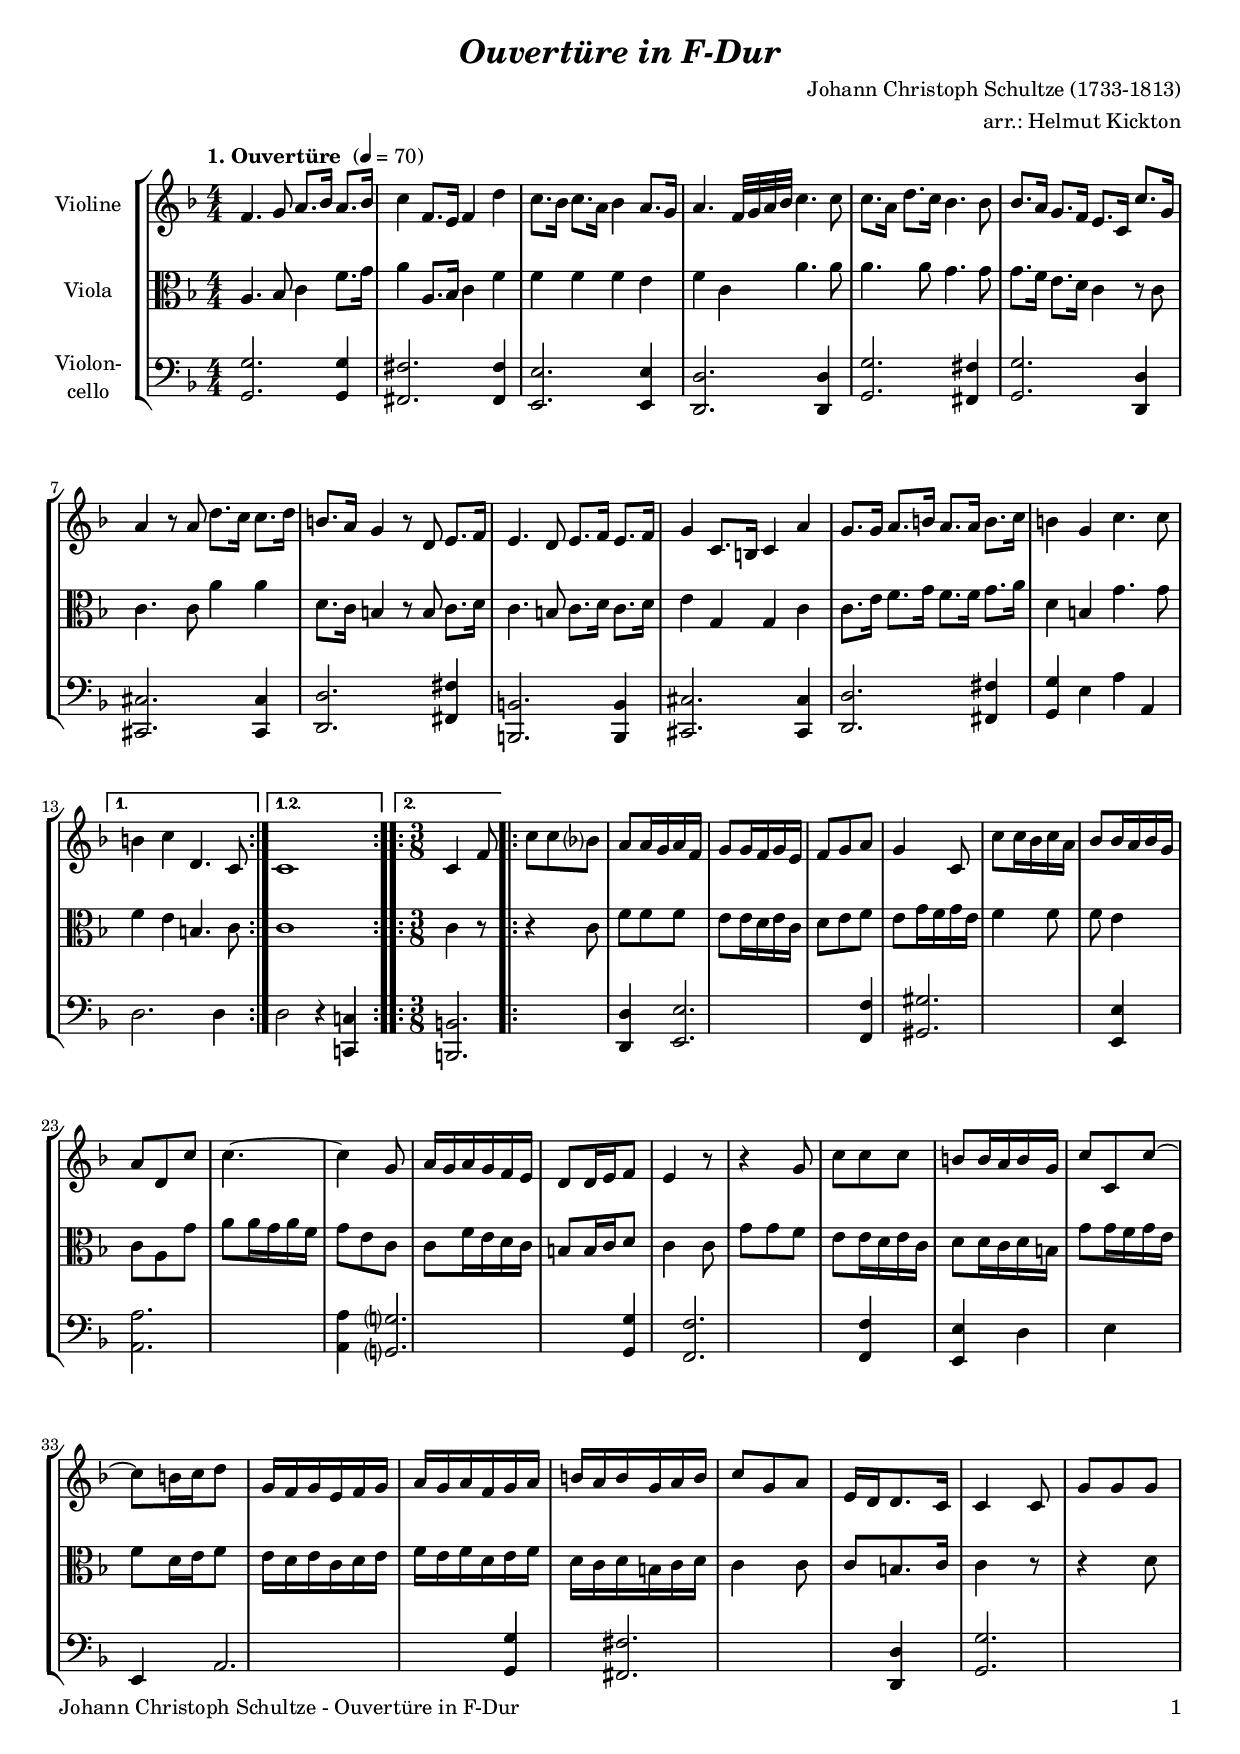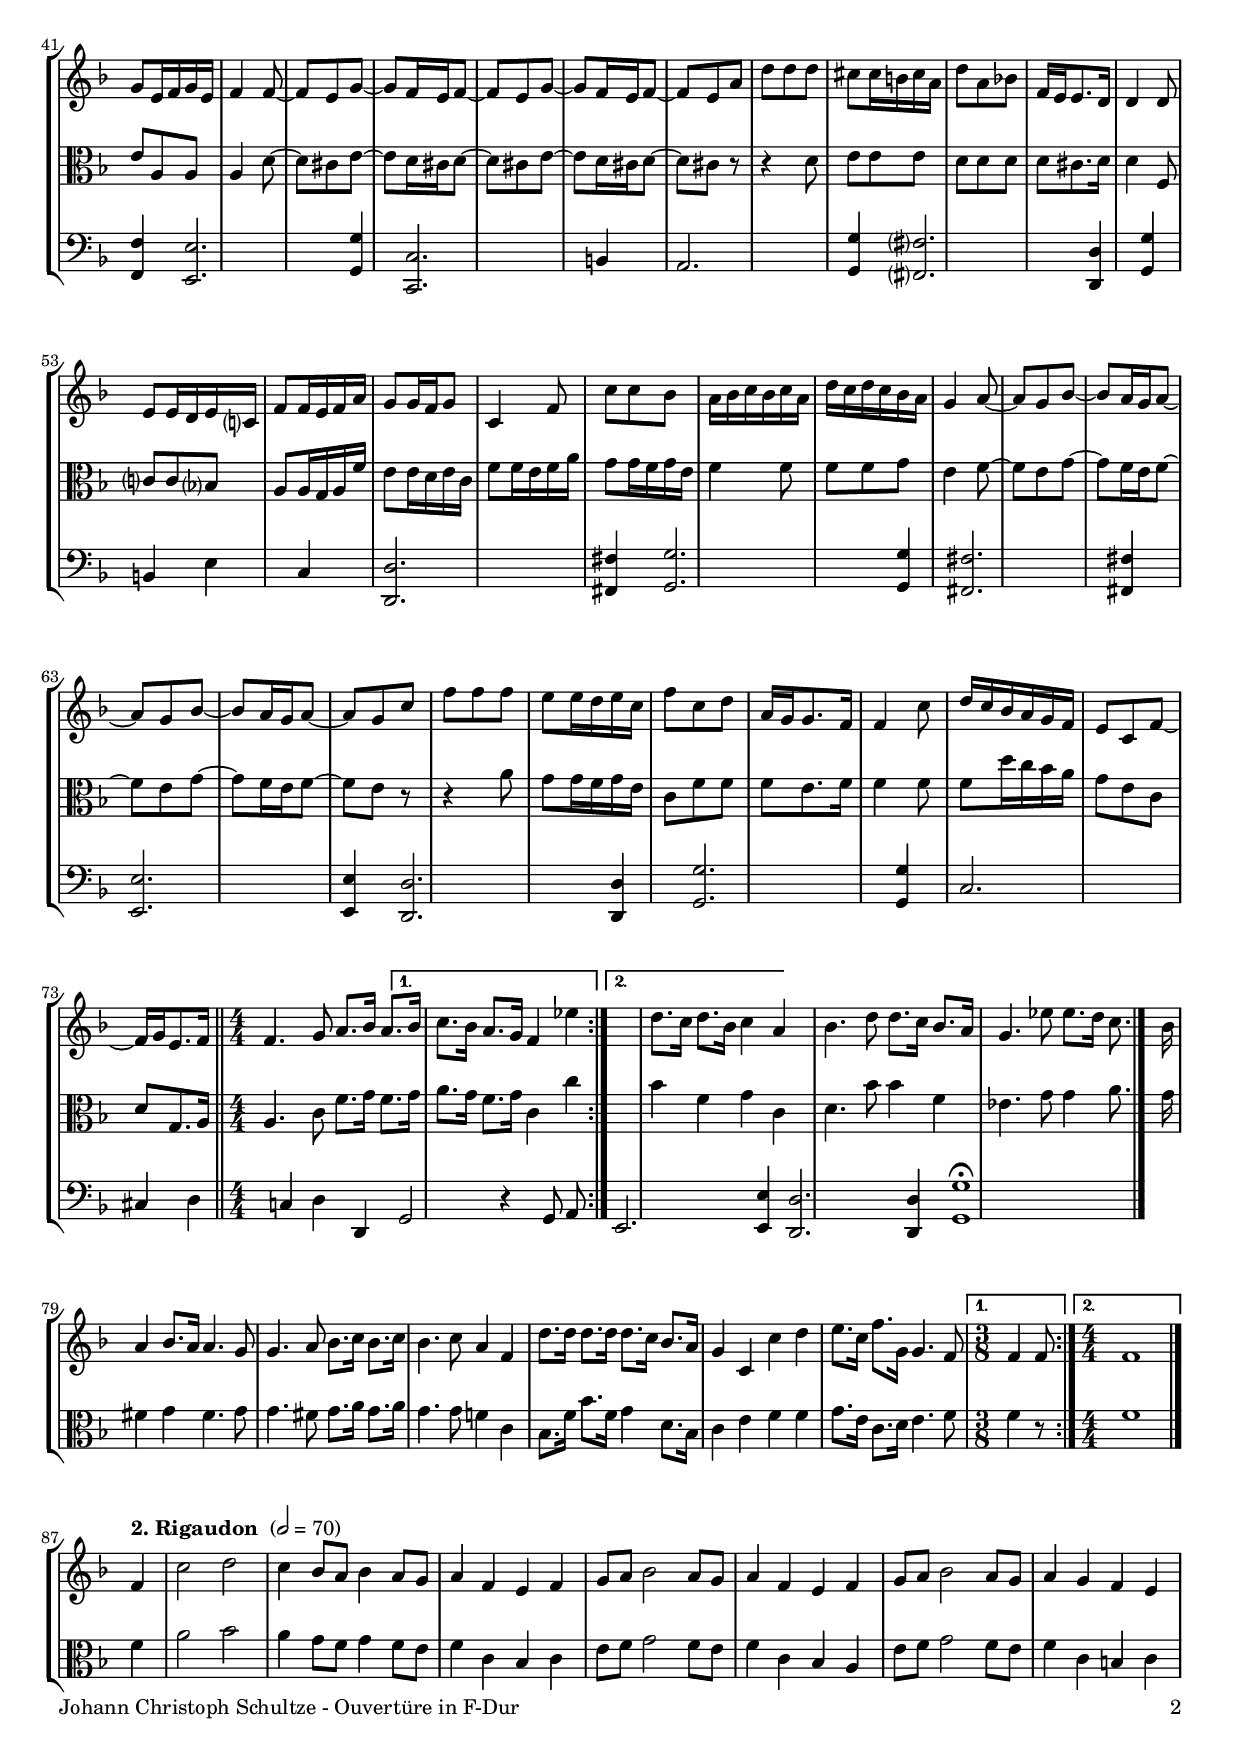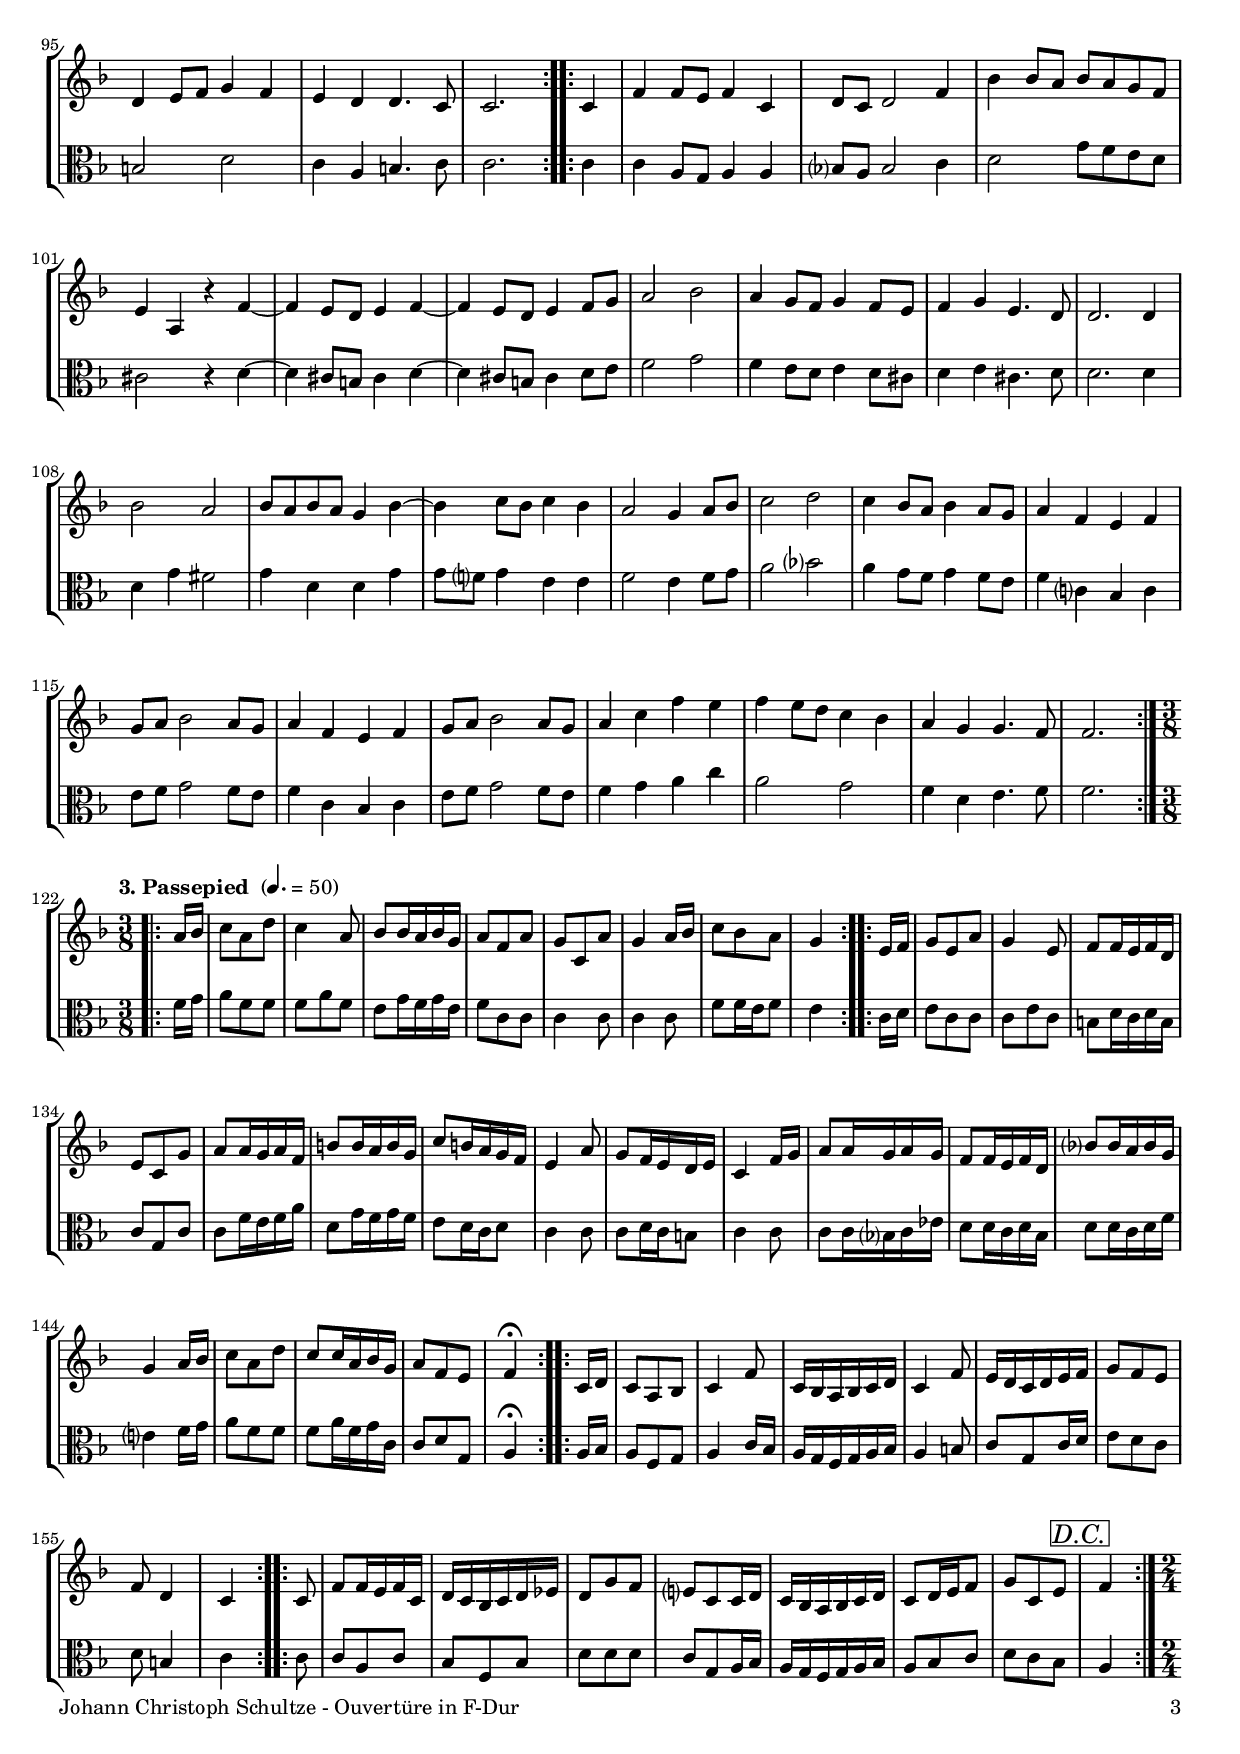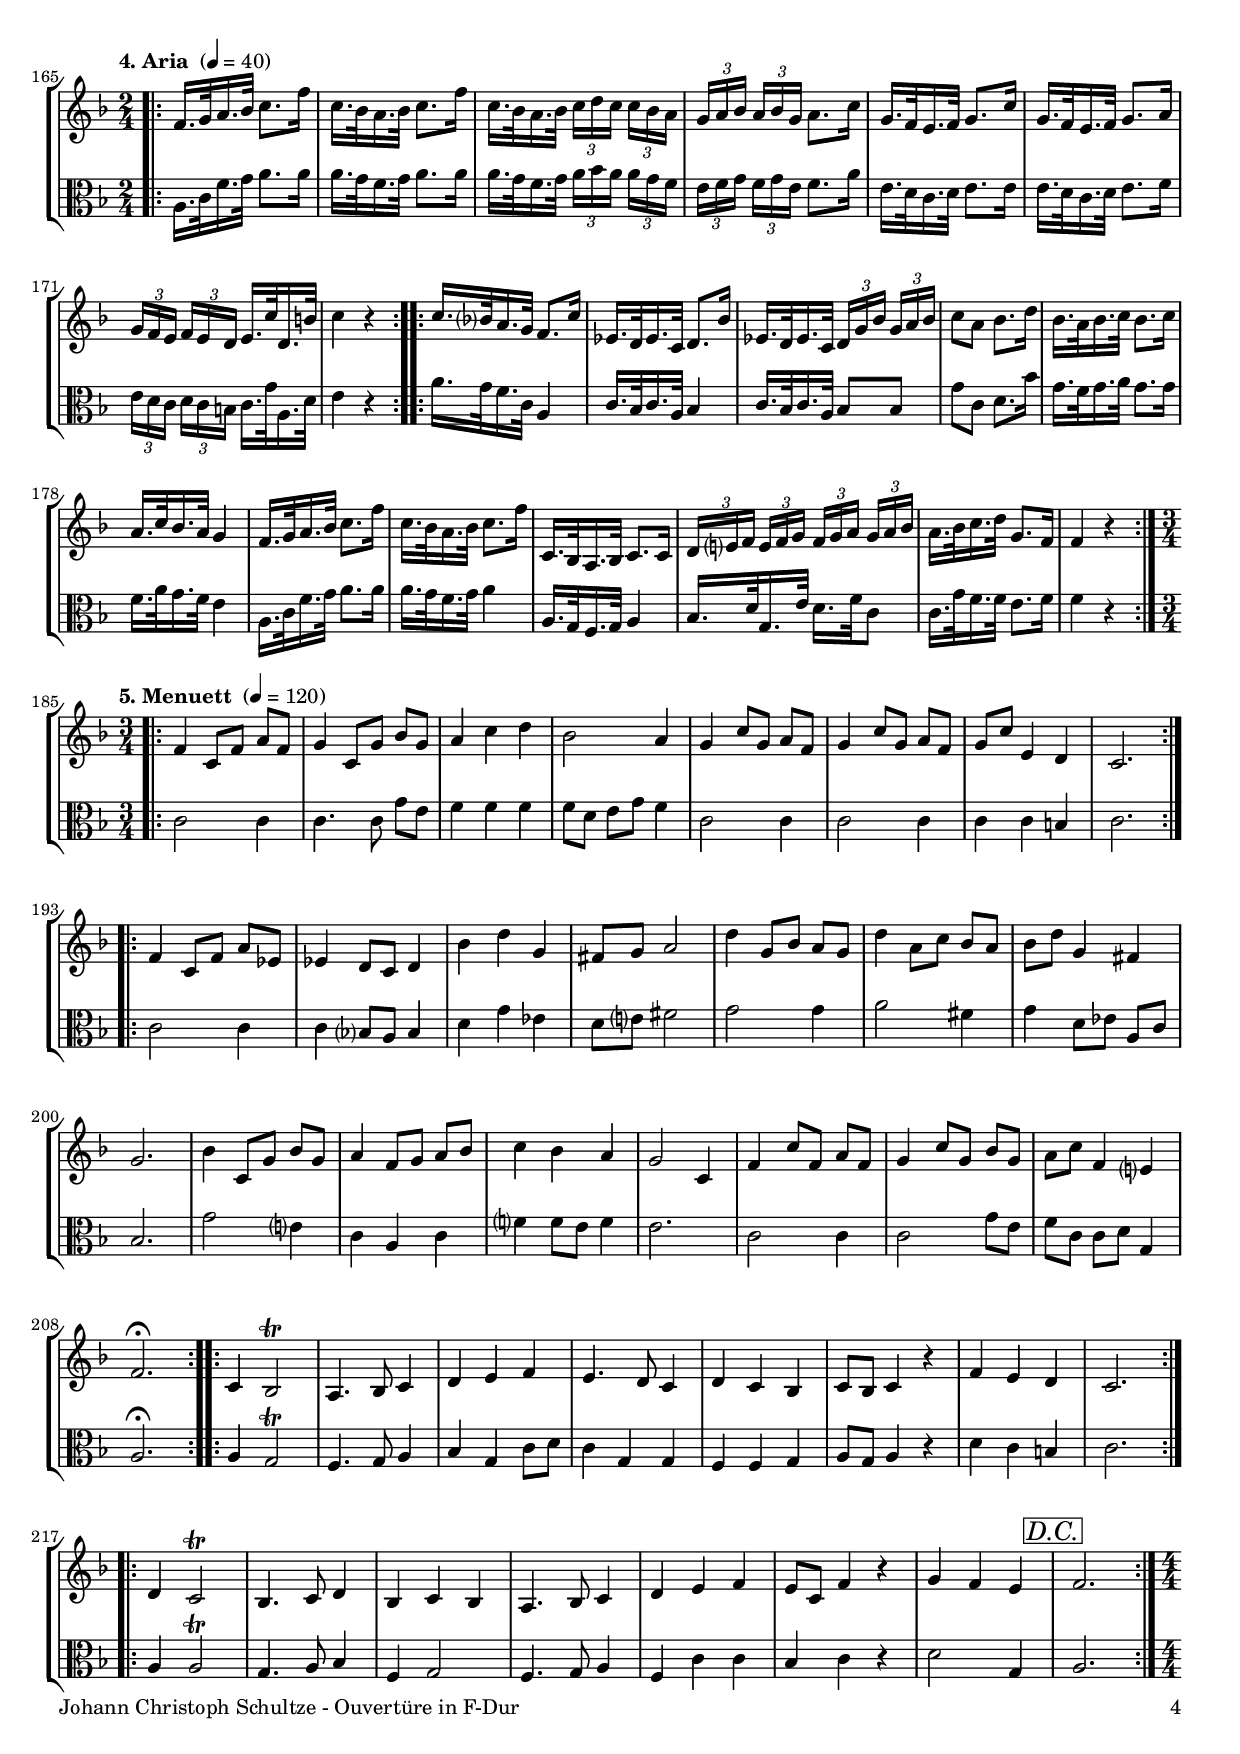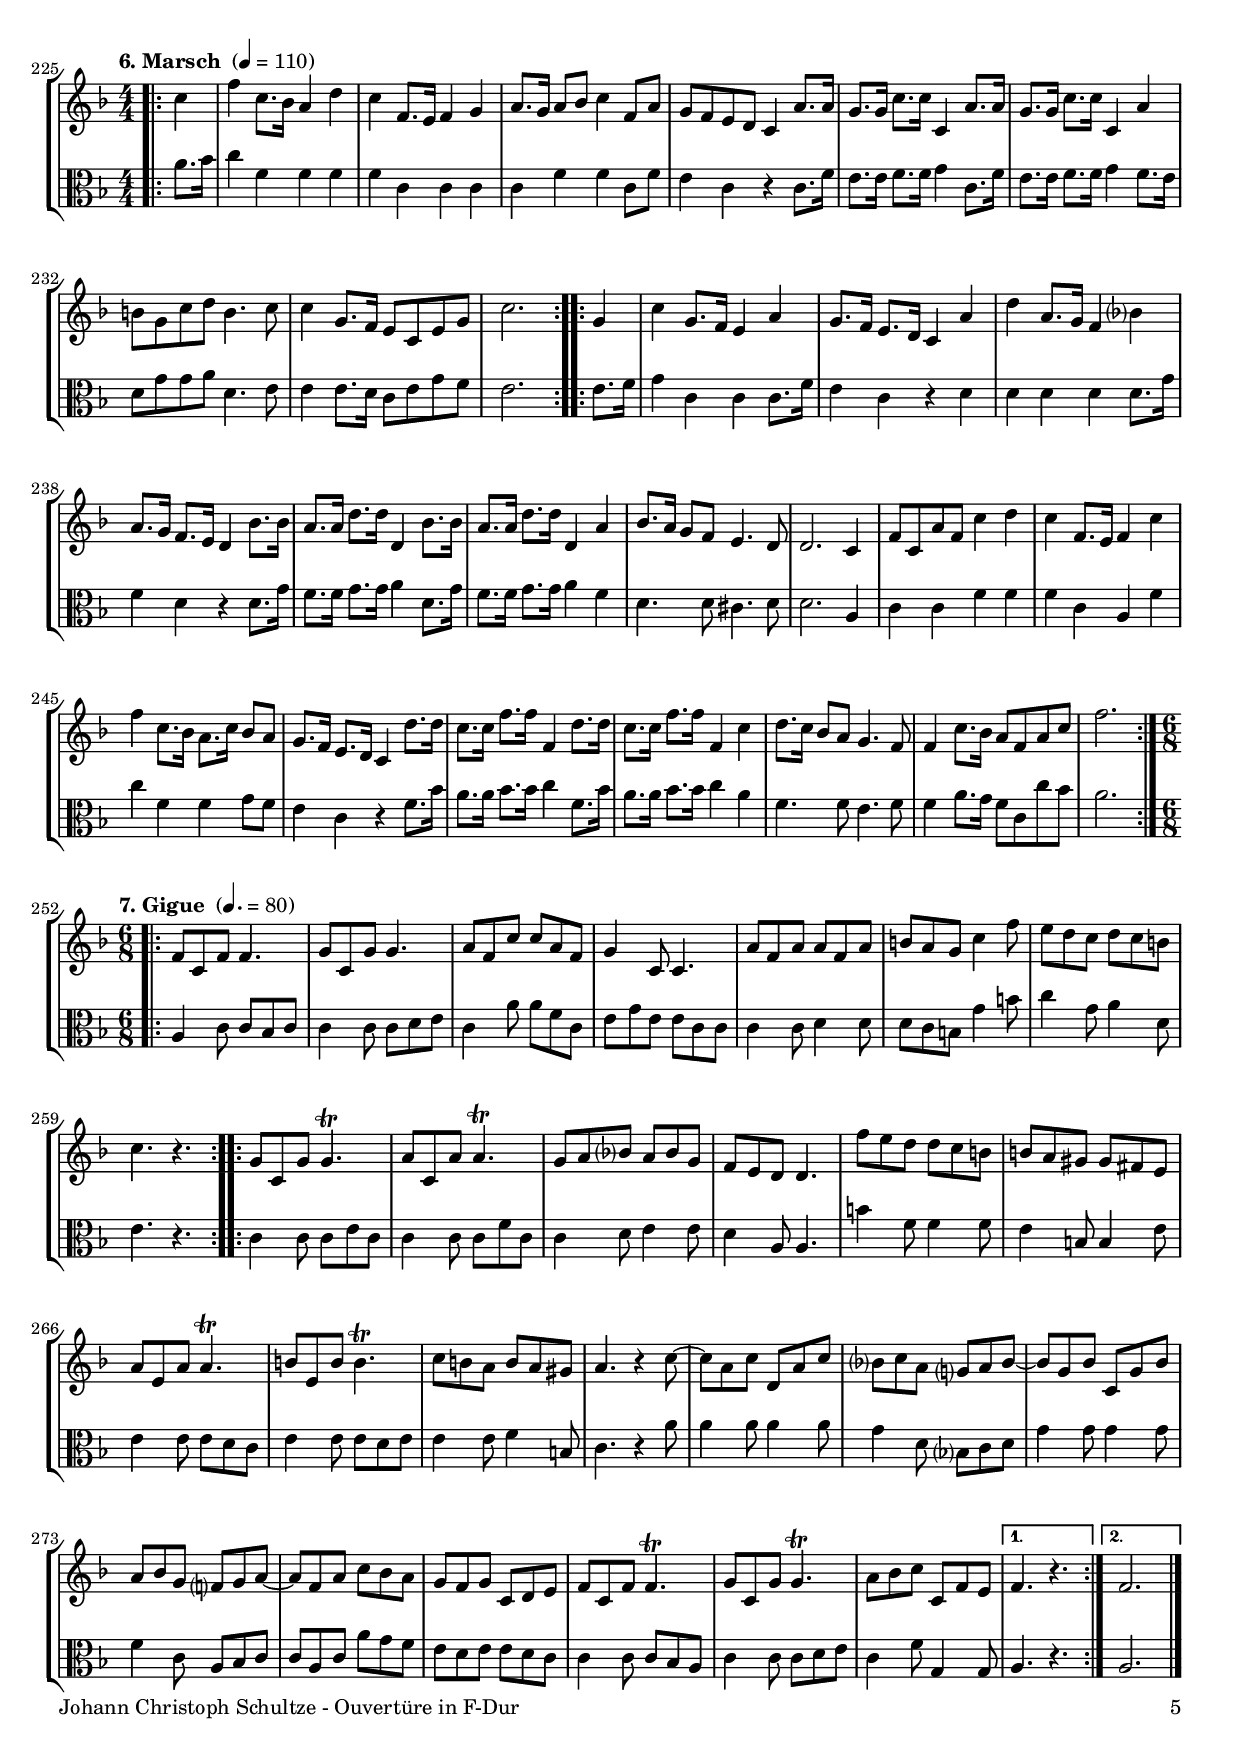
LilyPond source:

\version "2.20.2"
\include "deutsch.ly"

#(set-global-staff-size 18)

\header {
  title     = \markup \bold \italic "Ouvertüre in F-Dur"
  composer  = "Johann Christoph Schultze (1733-1813)"
  arranger  = "arr.: Helmut Kickton"
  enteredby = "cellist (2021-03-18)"
%  piece     = ""
}


voiceconsts = {
  \key f \major
  \time 4/4
  \clef "treble"
  \numericTimeSignature
  \compressEmptyMeasures
  % Set default beaming for all staves
%  \set Timing.beamExceptions = #'()
%  \set Timing.baseMoment     = #(ly:make-moment 1 4)
%  \set Timing.beatStructure  = #'(1 1 1)
}

micl = "clarinet"
mifl = "flute"
miob = "oboe"
mifh = "french horn"
misx = "tenor sax"
mist = "string ensemble 1"
mivl = "violin"
miva = "viola"
miba = "cello"

introa = {        \tempo "1. Ouvertüre "  4=70 }
introb = { \break \tempo "2. Rigaudon "   2=70 }
introc = { \break \tempo "3. Passepied " 4.=50  \time 3/8 }
introd = { \pageBreak \tempo "4. Aria "       4=40  \time 2/4 }
introe = { \break \tempo "5. Menuett "    4=120 \time 3/4 }
introf = { \break \tempo "6. Marsch "     4=110 \time 4/4 }
introg = { \break \tempo "7. Gigue "     4.=80  \time 6/8 }

boxa = { \bar "||" \mark \markup \box \italic "A" \key c \major }
daca = \mark \markup \box \italic "D.C."

va = \relative c' {
  \voiceconsts

  \introa
  \repeat volta 2 {
    f4. g8 a8. b16 a8. b16
    c4 f,8. e16 f4 d'
    c8. b16 c8. a16 b4 a8. g16
    a4. f32 g a b c4. c8
    c8. a16 d8. c16 b4. b8
    b8. a16 g8. f16 e8. c16 c'8. g16

    a4 r8 a d8. c16 c8. d16
    h8. a16 g4 r8 d e8. f16
    e4. d8 e8. f16 e8. f16
    g4 c,8. h16 c4 a'
    g8. g16 a8. h16 a8. a16 h8. c16
    h4 g c4. c8
    h4 c d,4. c8
  }
  \alternative {
    { c1 }
    { \time 3/8 c4 f8 }
  }
  \repeat volta 2 {
    c' c b?
    a a16 g a f
    g8 g16 f g e
    f8 g a
    g4 c,8
    c' c16 b c a
    b8 b16 a b g
    a8 d, c'

    c4.~
    c4 g8
    a16 g a g f e
    d8 d16 e f8
    e4 r8
    r4 g8
    c c c
    h h16 a h g
    c8 c, c'~
    c h16 c d8

    g,16 f g e f g
    a g a f g a
    h a h g a h
    c8 g a
    e16 d d8. c16
    c4 c8
    g' g g
    g e16 f g e
    f4 f8~
    f e g~

    g f16 e f8~
    f e g~
    g f16 e f8~
    f e a
    d d d
    cis cis16 h cis a
    d8 a b!
    f16 e e8. d16
    d4 d8
    e e16 d e c?

    f8 f16 e f a
    g8 g16 f g8
    c,4 f8
    c' c b
    a16 b c b c a
    d c d c b a
    g4 a8~
    a g b~
    b a16 g a8~
    a g b~

    b a16 g a8~
    a g c
    f f f
    e e16 d e c
    f8 c d
    a16 g g8. f16
    f4 c'8
    d16 c b a g f
    e8 c f~
    f16 g e8. f16 \bar "||" \time 4/4

    f4. g8 a8. b16 a8. b16
    c8. b16 a8. g16 f4 es'
    d8. c16 d8. b16 c4 a
    b4. d8 d8. c16 b8. a16
    g4. es'8 es8. d16 c8. b16
    a4 b8. a16 a4. g8
    g4. a8 b8. c16 b8. c16

    b4. c8 a4 f
    d'8. d16 d8. d16 d8. c16 b8. a16
    g4 c, c' d
    e8. c16 f8. g,16 g4. f8
  }
  \alternative {
    { \time 3/8 f4 f8 }
    { \time 4/4 f1 }
  } \bar "|."

  \introb
  \repeat volta 2 {
    \partial 4 f4
    c'2 d
    c4 b8 a b4 a8 g
    a4 f e f
    g8 a b2 a8 g
    a4 f e f
    g8 a b2 a8 g
    a4 g f e

    d e8 f g4 f
    e d d4. c8
    c2.
  }
  \repeat volta 2 {
    c4
    f f8 e f4 c
    d8 c d2 f4
    b b8 a b a g f
    e4 a, r f'~

    f e8 d e4 f~
    f e8 d e4 f8 g
    a2 b
    a4 g8 f g4 f8 e
    f4 g e4. d8
    d2. d4
    b'2 a

    b8 a b a g4 b~
    b c8 b c4 b
    a2 g4 a8 b
    c2 d
    c4 b8 a b4 a8 g
    a4 f e f
    g8 a b2 a8 g

    a4 f e f
    g8 a b2 a8 g
    a4 c f e
    f e8 d c4 b
    a g g4. f8
    \partial 2. f2.
  }

  \introc
  \repeat volta 2 {
    \partial 8 a16 b
    c8 a d
    c4 a8
    b b16 a b g
    a8 f a
    g c, a'
    g4 a16 b
    c8 b a
    g4
  }
  \repeat volta 2 {
    e16 f
    g8 e a

    g4 e8
    f f16 e f d
    e8 c g'
    a a16 g a f
    h8 h16 a h g
    c8 h16 a g f
    e4 a8
    g f16 e d e

    c4 f16 g
    a8 a16 g a g
    f8 f16 e f d
    b'?8 b16 a b g
    g4 a16 b
    c8 a d
    c c16 a b g
    a8 f e

    f4\fermata
  }
  \repeat volta 2 {
    c16 d
    c8 a b
    c4 f8
    c16 b a b c d
    c4 f8
    e16 d c d e f
    g8 f e
    f d4
    c
  }  
  \repeat volta 2 {
    c8

    f f16 e f c
    d c b c d es
    d8 g f
    e? c c16 d
    c b a b c d
    c8 d16 e f8
    g c, e \daca
    \partial 4 f4
  }

  \introd
  \repeat volta 2 {
    f16. g32 a16. b32 c8. f16
    c16. b32 a16. b32 c8. f16
    c16. b32 a16. b32 \tuplet 3/2 8 { c16 d c c[ b a] }
    \tuplet 3/2 8 { g a b a[ b g] } a8. c16
    g16. f32 e16. f32 g8. c16

    g16. f32 e16. f32 g8. a16
    \tuplet 3/2 8 { g f e f[ e d] } e16. c'32 d,16. h'32
    c4 r
  }
  \repeat volta 2 {
    c16. b?32 a16. g32 f8. c'16
    es,16. d32 es16. c32 d8. b'16

    es,16. d32 es16. c32 \tuplet 3/2 8 { d16 g b g[ a b] }
    c8 a b8. d16
    b16. a32 b16. c32 b8. c16
    a16. c32 b16. a32 g4
    f16. g32 a16. b32 c8. f16

    c16. b32 a16. b32 c8. f16
    c,16. b32 a16. b32 c8. c16
    \tuplet 3/2 8 { d e? f e[ f g] f g a g[ a b] }
    a16. b32 c16. d32 g,8. f16
    f4 r
  }
  
  \introe
  \repeat volta 2 {
    f c8 f a[ f]
    g4 c,8 g' b[ g]
    a4 c d
    b2 a4
    g c8 g a[ f]
    g4 c8 g a[ f]
    g c e,4 d
    c2.
  }

  \repeat volta 2 {
    f4 c8 f a[ es]
    es4 d8 c d4
    b' d g,
    fis8 g a2
    d4 g,8 b a[ g]
    d'4 a8 c b[ a]
    b d g,4 fis

    g2.
    b4 c,8 g' b[ g]
    a4 f8 g a[ b]
    c4 b a
    g2 c,4
    f c'8 f, a[ f]
    g4 c8 g b[ g]
    a c f,4 e?

    f2.\fermata
  }
  \repeat volta 2 {
    c4 b2\trill
    a4. b8 c4
    d e f
    e4. d8 c4
    d c b
    c8 b c4 r
    f e d
    c2.
  }
  
  \repeat volta 2 {
    d4 c2\trill
    b4. c8 d4
    b c b
    a4. b8 c4
    d e f
    e8 c f4 r
    g f e \daca
    f2.
  }
  
  \introf
  \repeat volta 2 {
    \partial 4 c'4
    f c8. b16 a4 d
    c f,8. e16 f4 g
    a8. g16 a8 b c4 f,8 a
    g f e d c4 a'8. a16
    g8. g16 c8. c16 c,4 a'8. a16

    g8. g16 c8. c16 c,4 a'
    h8 g c d h4. c8
    c4 g8. f16 e8 c e g
    c2.
  }
  \repeat volta 2 {
    \partial 4 g4
    c g8. f16 e4 a

    g8. f16 e8. d16 c4 a'
    d a8. g16 f4 b?
    a8. g16 f8. e16 d4 b'8. b16
    a8. a16 d8. d16 d,4 b'8. b16
    a8. a16 d8. d16 d,4 a'

    b8. a16 g8 f e4. d8
    d2. c4
    f8 c a' f c'4 d
    c f,8. e16 f4 c'
    f c8. b16 a8. c16 b8 a
    g8. f16 e8. d16 c4 d'8. d16

    c8. c16 f8. f16 f,4 d'8. d16
    c8. c16 f8. f16 f,4 c'
    d8. c16 b8 a g4. f8
    f4 c'8. b16 a8 f a c
    \partial 2. f2.
  }

  \introg
  \repeat volta 2 {
    f,8 c f f4.
    g8 c, g' g4.
    a8 f c' c a f
    g4 c,8 c4.
    a'8 f a a f a
    h a g c4 f8

    e d c d c h
    c4. r
  }
  \repeat volta 2 {
    g8 c, g' g4.\trill
    a8 c, a' a4.\trill
    g8 a b? a b g
    f e d d4.

    f'8 e d d c h
    h a gis gis fis e
    a e a a4.\trill
    h8 e, h' h4.\trill
    c8 h a h a gis

    a4. r4 c8~
    c a c d, a' c
    b? c a g? a b~
    b g b c, g' b
    a b g f? g a~
    a f a c b a

    g f g c, d e
    f c f f4.\trill
    g8 c, g' g4.\trill
    a8 b c c, f e
  }
  \alternative {
    { f4. r }
    { f2. }
  } \bar "|."  
}

vb = \relative c' {
  \voiceconsts
  \clef "alto"
  
  \introa
  \repeat volta 2 {
    a4. b8 c4 f8. g16
    a4 a,8. b16 c4 f
    f f f e
    f c a'4. a8
    a4. a8 g4. g8
    g8. f16 e8. d16 c4 r8 c

    c4. c8 a'4 a
    d,8. c16 h4 r8 h c8. d16
    c4. h8 c8. d16 c8. d16
    e4 g, g c
    c8. e16 f8. g16 f8. f16 g8. a16
    d,4 h g'4. g8
    f4 e h4. c8
  }
  \alternative {
    { c1 }
    { \time 3/8 c4 r8 }
  }
  \repeat volta 2 {
    r4 c8
    f f f
    e e16 d e c
    d8 e f
    e g16 f g e
    f4 f8
    f e4
    c8 a g'

    a a16 g a f
    g8 e c
    c f16 e d c
    h8 h16 c d8
    c4 c8
    g' g f
    e e16 d e c
    d8 d16 c d h
    g'8 g16 f g e
    f8 d16 e f8

    e16 d e c d e
    f e f d e f
    d c d h c d
    c4 c8
    c h8. c16
    c4 r8
    r4 d8
    e a, a
    a4 d8~
    d cis e~

    e d16 cis d8~
    d cis e~
    e d16 cis d8~
    d cis r
    r4 d8
    e e e
    d d d
    d cis8. d16
    d4 f,8
    c'? c b?

    a a16 g a f'
    e8 e16 d e c
    f8 f16 e f a
    g8 g16 f g e
    f4 f8
    f f g
    e4 f8~
    f e g~
    g f16 e f8~
    f e g~

    g f16 e f8~
    f e r
    r4 a8
    g g16 f g e
    c8 f f
    f e8. f16
    f4 f8
    f d'16 c b a
    g8 e c
    d g,8. a16 \bar "||" \time 4/4

    a4. c8 f8. g16 f8. g16
    a8. g16 f8. g16 c,4 c'
    b f g c,
    d4. b'8 b4 f
    es4. g8 g4 a8. g16
    fis4 g fis4. g8
    g4. fis8 g8. a16 g8. a16

    g4. g8 f!4 c
    b8. f'16 b8. f16 g4 d8. b16
    c4 e f f
    g8. e16 c8. d16 e4. f8
  }
  \alternative {
    { \time 3/8 f4 r8 }
    {\time 4/4 f1 }
  } \bar "|."

  \introb
  \repeat volta 2 {
    \partial 4 f4
    a2 b
    a4 g8 f g4 f8 e
    f4 c b c
    e8 f g2 f8 e
    f4 c b a
    e'8 f g2 f8 e
    f4 c h c

    h2 d
    c4 a h4. c8
    c2.
  }
  \repeat volta 2 {
    c4
    c a8 g a4 a
    b?8 a b2 c4
    d2 g8 f e d
    cis2 r4 d~

    d cis8 h cis4 d~
    d cis8 h cis4 d8 e
    f2 g
    f4 e8 d e4 d8 cis
    d4 e cis4. d8
    d2. d4
    d g fis2

    g4 d d g
    g8 f? g4 e e
    f2 e4 f8 g
    a2 b?
    a4 g8 f g4 f8 e
    f4 c? b c
    e8 f g2 f8 e

    f4 c b c
    e8 f g2 f8 e
    f4 g a c
    a2 g
    f4 d e4. f8
    \partial 2. f2.
  }

  \introc
  \repeat volta 2 {
    \partial 8 f16 g
    a8 f f
    f a f
    e g16 f g e
    f8 c c
    c4 c8
    c4 c8
    f f16 e f8
    e4
  }
  \repeat volta 2 {
    c16 d
    e8 c c

    c e c
    h d16 c d h
    c8 g c
    c f16 e f a
    d,8 g16 f g f
    e8 d16 c d8
    c4 c8
    c d16 c h8

    c4 c8
    c c16 b? c es
    d8 d16 c d b
    d8 d16 c d f
    e?4 f16 g
    a8 f f
    f a16 f g c,
    c8 d g,

    a4\fermata
  }
  \repeat volta 2 {
    a16 b
    a8 f g
    a4 c16 b
    a g f g a b
    a4 h8
    c g c16 d
    e8 d c
    d h4
    c
  }  
  \repeat volta 2 {
    c8

    c a c
    b f b
    d d d
    c g a16 b
    a g f g a b
    a8 b c
    d c b \daca
    \partial 4 a4
  }  

  \introd
  \repeat volta 2 {
    a16. c32 f16. g32 a8. a16
    a16. g32 f16. g32 a8. a16
    a16. g32 f16. g32 \tuplet 3/2 8 { a16 b a a[ g f] }
    \tuplet 3/2 8 { e f g f[ g e] } f8. a16
    e16. d32 c16. d32 e8. e16

    e16. d32 c16. d32 e8. f16
    \tuplet 3/2 8 { e d c d[ c h] } c16. g'32 a,16. d32
    e4 r
  }
  \repeat volta 2 {
    a16. g32 f16. c32 a4
    c16. b32 c16. a32 b4

    c16. b32 c16. a32 b8 b
    g' c, d8. b'16
    g16. f32 g16. a32 g8. g16
    f16. a32 g16. f32 e4
    a,16. c32 f16. g32 a8. a16

    a16. g32 f16. g32 a4
    a,16. g32 f16. g32 a4
    b16. d32 g,16. e'32 d16. f32 c8
    c16. g'32 f16. f32 e8. f16
    f4 r
  }

  \introe
  \repeat volta 2 {
    c2 c4
    c4. c8 g'[ e]
    f4 f f
    f8 d e[ g] f4
    c2 c4
    c2 c4
    c c h
    c2.
  }

  \repeat volta 2 {
    c2 c4
    c b?8 a b4
    d g es
    d8 e? fis2
    g g4
    a2 fis4
    g d8 es a,[ c]

    b2.
    g'2 e?4
    c a c
    f? f8 e f4
    e2.
    c2 c4
    c2 g'8 e
    f c c[ d] g,4

    a2.\fermata
  }
  \repeat volta 2 {
    a4 g2\trill
    f4. g8 a4
    b g c8 d
    c4 g g
    f f g
    a8 g a4 r
    d c h
    c2.
  }

  \repeat volta 2 {
    a4 a2\trill
    g4. a8 b4
    f g2
    f4. g8 a4
    f c' c
    b c r
    d2 g,4 \daca
    a2.
  }

  \introf
  \repeat volta 2 {
    \partial 4 a'8. b16
    c4 f, f f
    f c c c
    c f f c8 f
    e4 c r c8. f16
    e8. e16 f8. f16 g4 c,8. f16

    e8. e16 f8. f16 g4 f8. e16
    d8 g g a d,4. e8
    e4 e8. d16 c8 e g f
    e2.
  }
  \repeat volta 2 {
    \partial 4 e8. f16
    g4 c, c c8. f16

    e4 c r d
    d d d d8. g16
    f4 d r d8. g16
    f8. f16 g8. g16 a4 d,8. g16
    f8. f16 g8. g16 a4 f

    d4. d8 cis4. d8
    d2. a4
    c c f f
    f c a f'
    c' f, f g8 f
    e4 c r f8. b16

    a8. a16 b8. b16 c4 f,8. b16
    a8. a16 b8. b16 c4 a
    f4. f8 e4. f8
    f4 a8. g16 f8 c c' b
    \partial 2. a2.
  }

  \introg
  \repeat volta 2 {
    a,4 c8 c b c
    c4 c8 c d e
    c4 a'8 a f c
    e g e e c c
    c4 c8 d4 d8
    d c h g'4 h!8

    c4 g8 a4 d,8
    e4. r
  }
  \repeat volta 2 {
    c4 c8 c e c
    c4 c8 c f c
    c4 d8 e4 e8
    d4 a8 a4.

    h'4 f8 f4 f8
    e4 h8 h4 e8
    e4 e8 e d c
    e4 e8 e d e
    e4 e8 f4 h,8

    c4. r4 a'8
    a4 a8 a4 a8
    g4 d8 b? c d
    g4 g8 g4 g8
    f4 c8 a b c
    c a c a' g f

    e d e e d c
    c4 c8 c b a
    c4 c8 c d e
    c4 f8 g,4 g8
  }
  \alternative {
    { a4. r }
    { a2. }
  } \bar "|."
}

\include "v3.ily"

music = \new StaffGroup <<
      \new Staff {
	\set Staff.midiInstrument = \mivl
	\set Staff.instrumentName = \markup \center-column { "Violine" }
	\transpose f f { \va }
      }

      \new Staff {
	\set Staff.midiInstrument = \miva
	\set Staff.instrumentName = \markup \center-column { "Viola" }
	\transpose f f { \vb }
      }

      \new Staff {
	\set Staff.midiInstrument = \miba
	\set Staff.instrumentName = \markup \center-column { "Violon-" "cello" }
	\transpose f f { \vc }
      }
>>

\book {
   \paper {
    print-page-number = ##t
    print-first-page-number = ##t
    ragged-last-bottom = ##f
    oddHeaderMarkup = \markup \null
    evenHeaderMarkup = \markup \null
    oddFooterMarkup = \markup {
      \fill-line {
        \on-the-fly #print-page-number-check-first
        "Johann Christoph Schultze - Ouvertüre in F-Dur" \fromproperty #'page:page-number-string
      }
    }
    evenFooterMarkup = \oddFooterMarkup
  } \score {
    \music
    \layout {}
  }

  \score {
    \unfoldRepeats \music
%    \music

    \midi {
      \context {
        \Score
      }
    }
  }
}